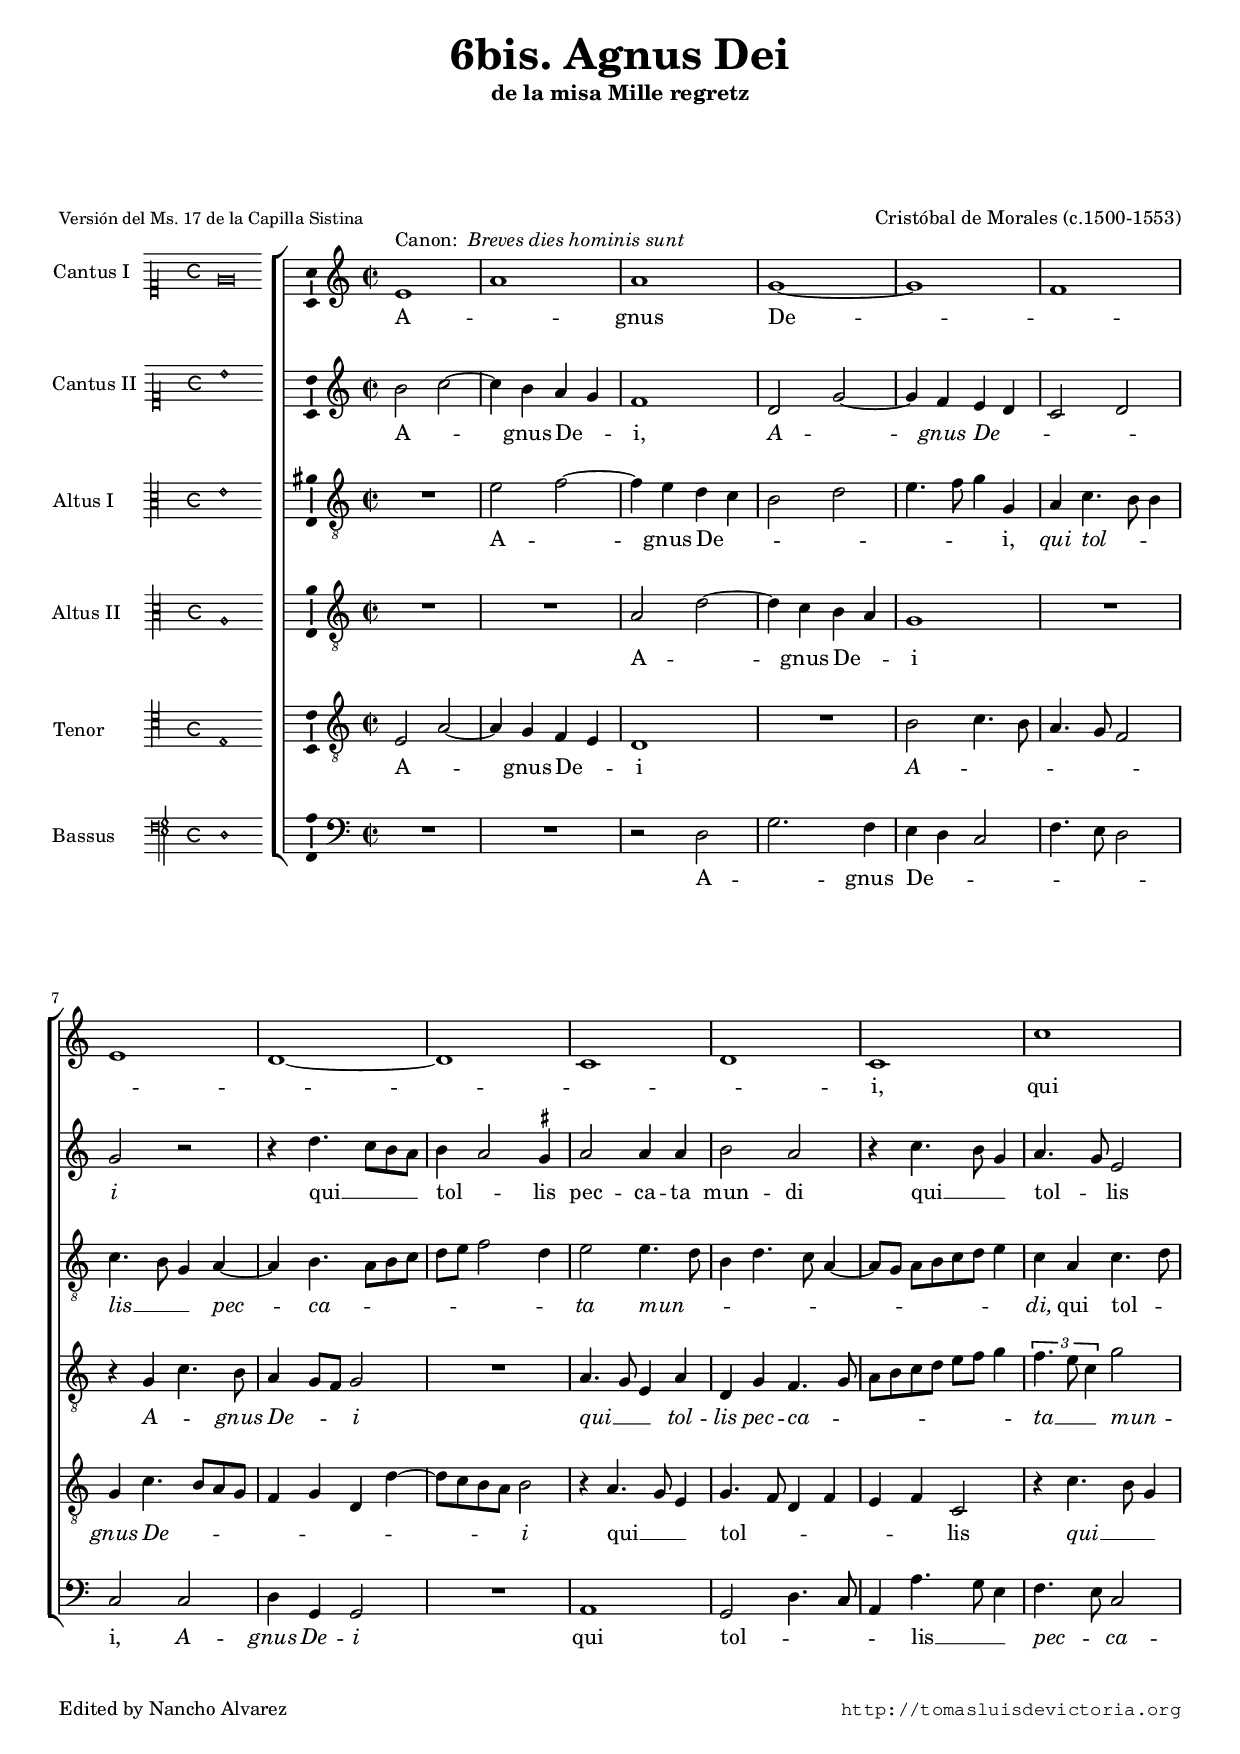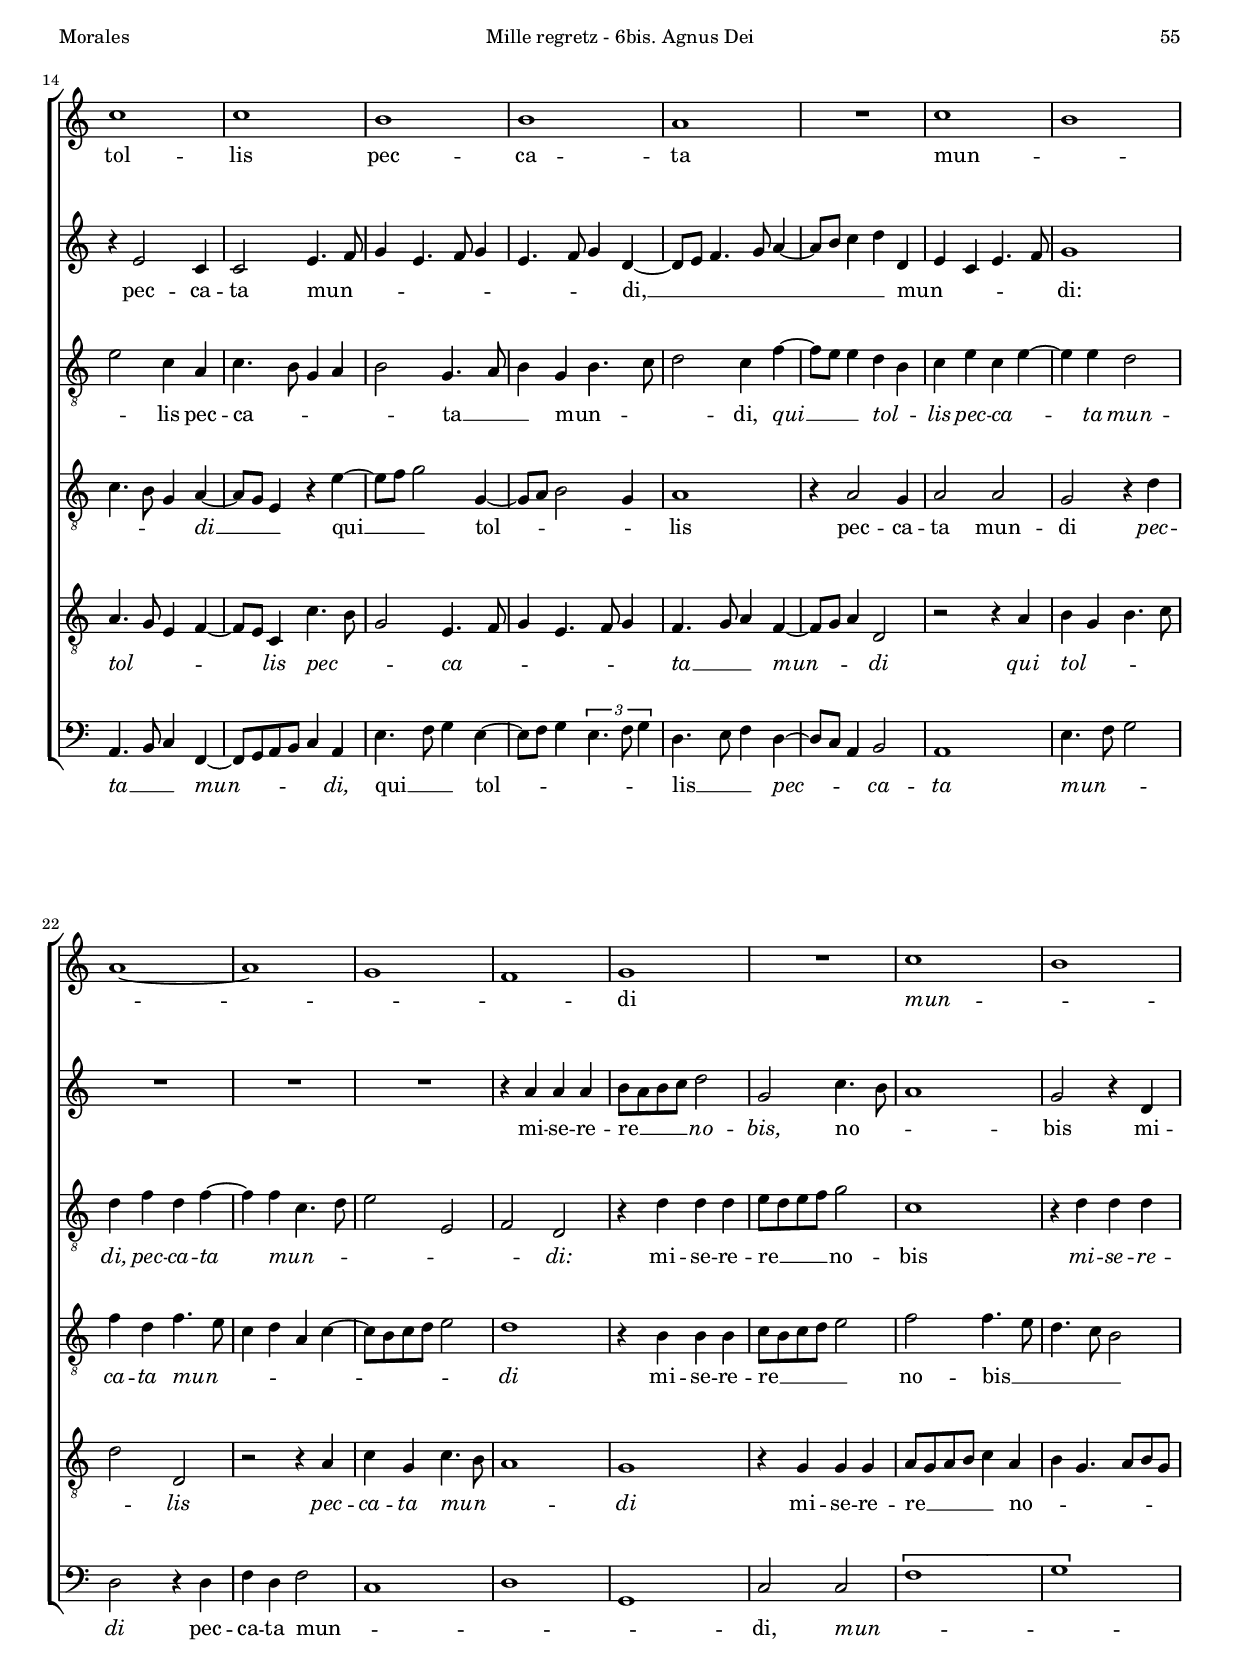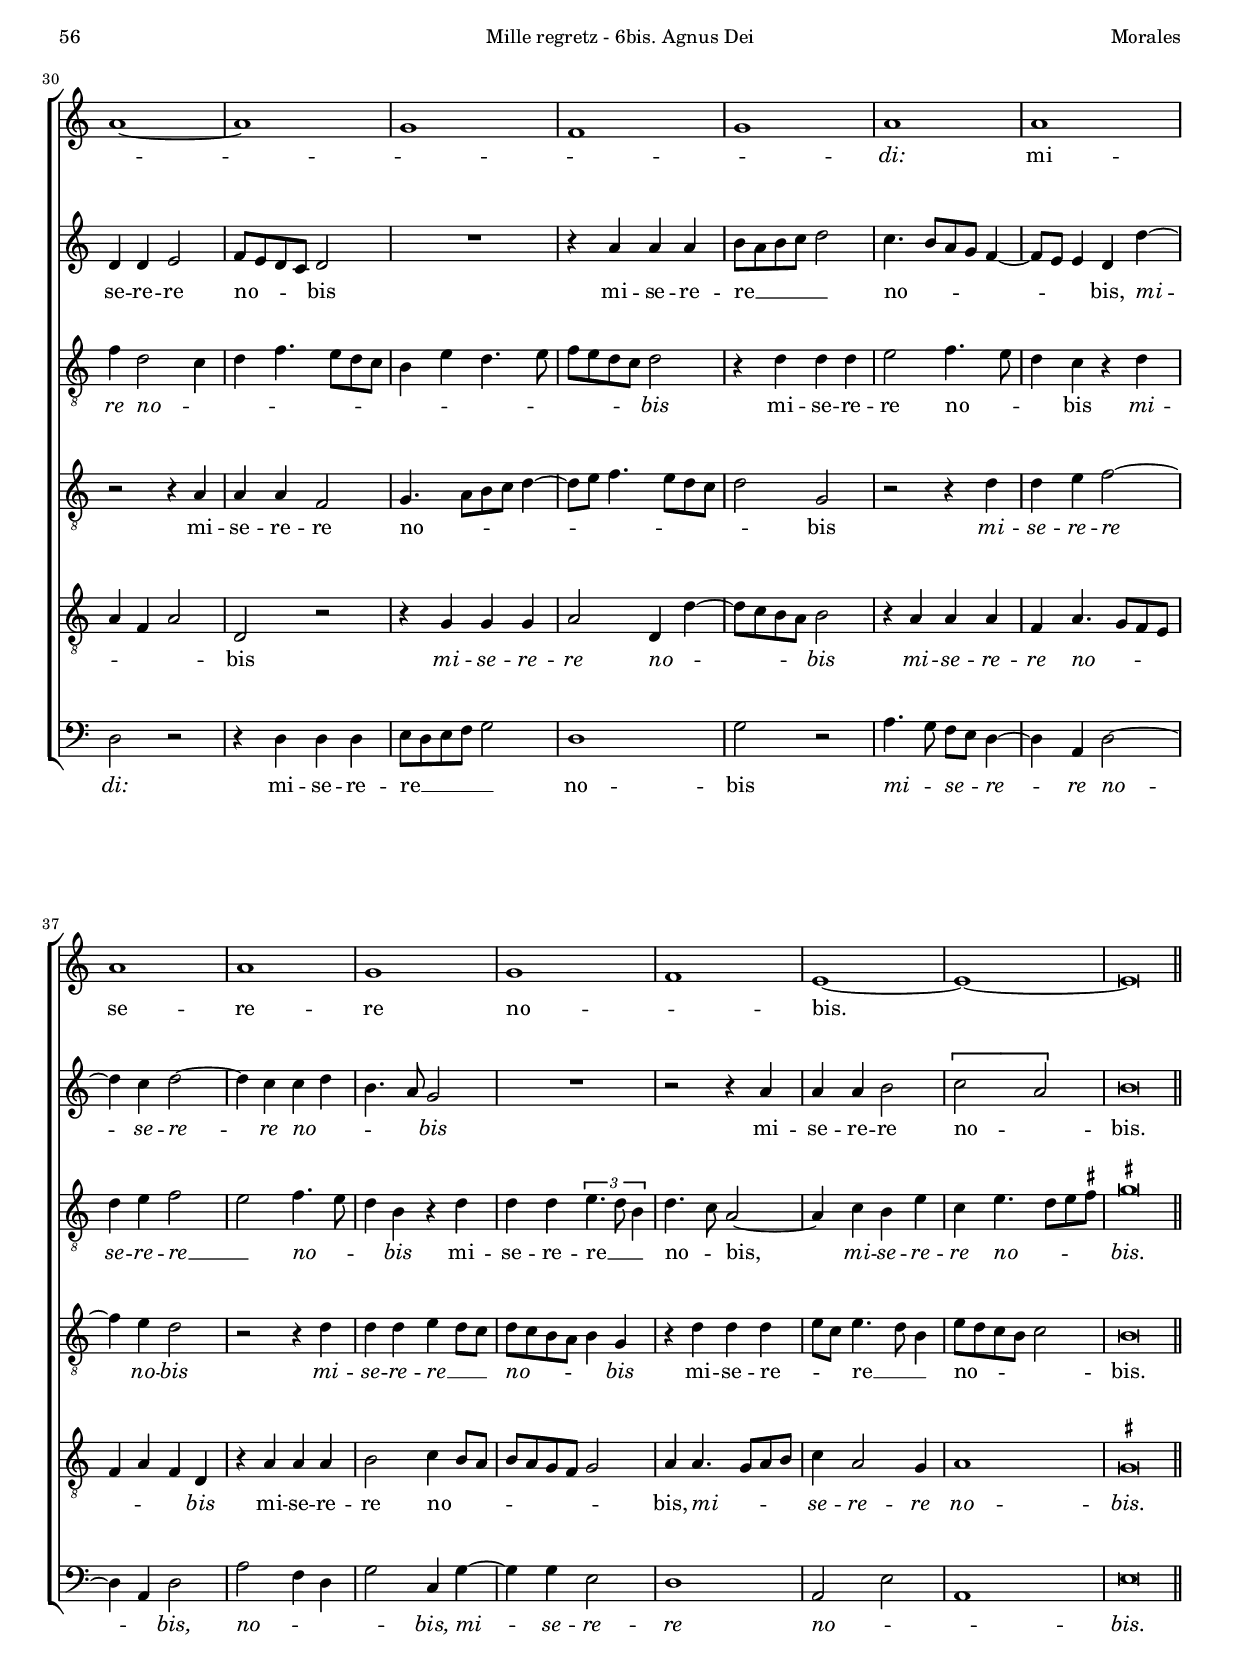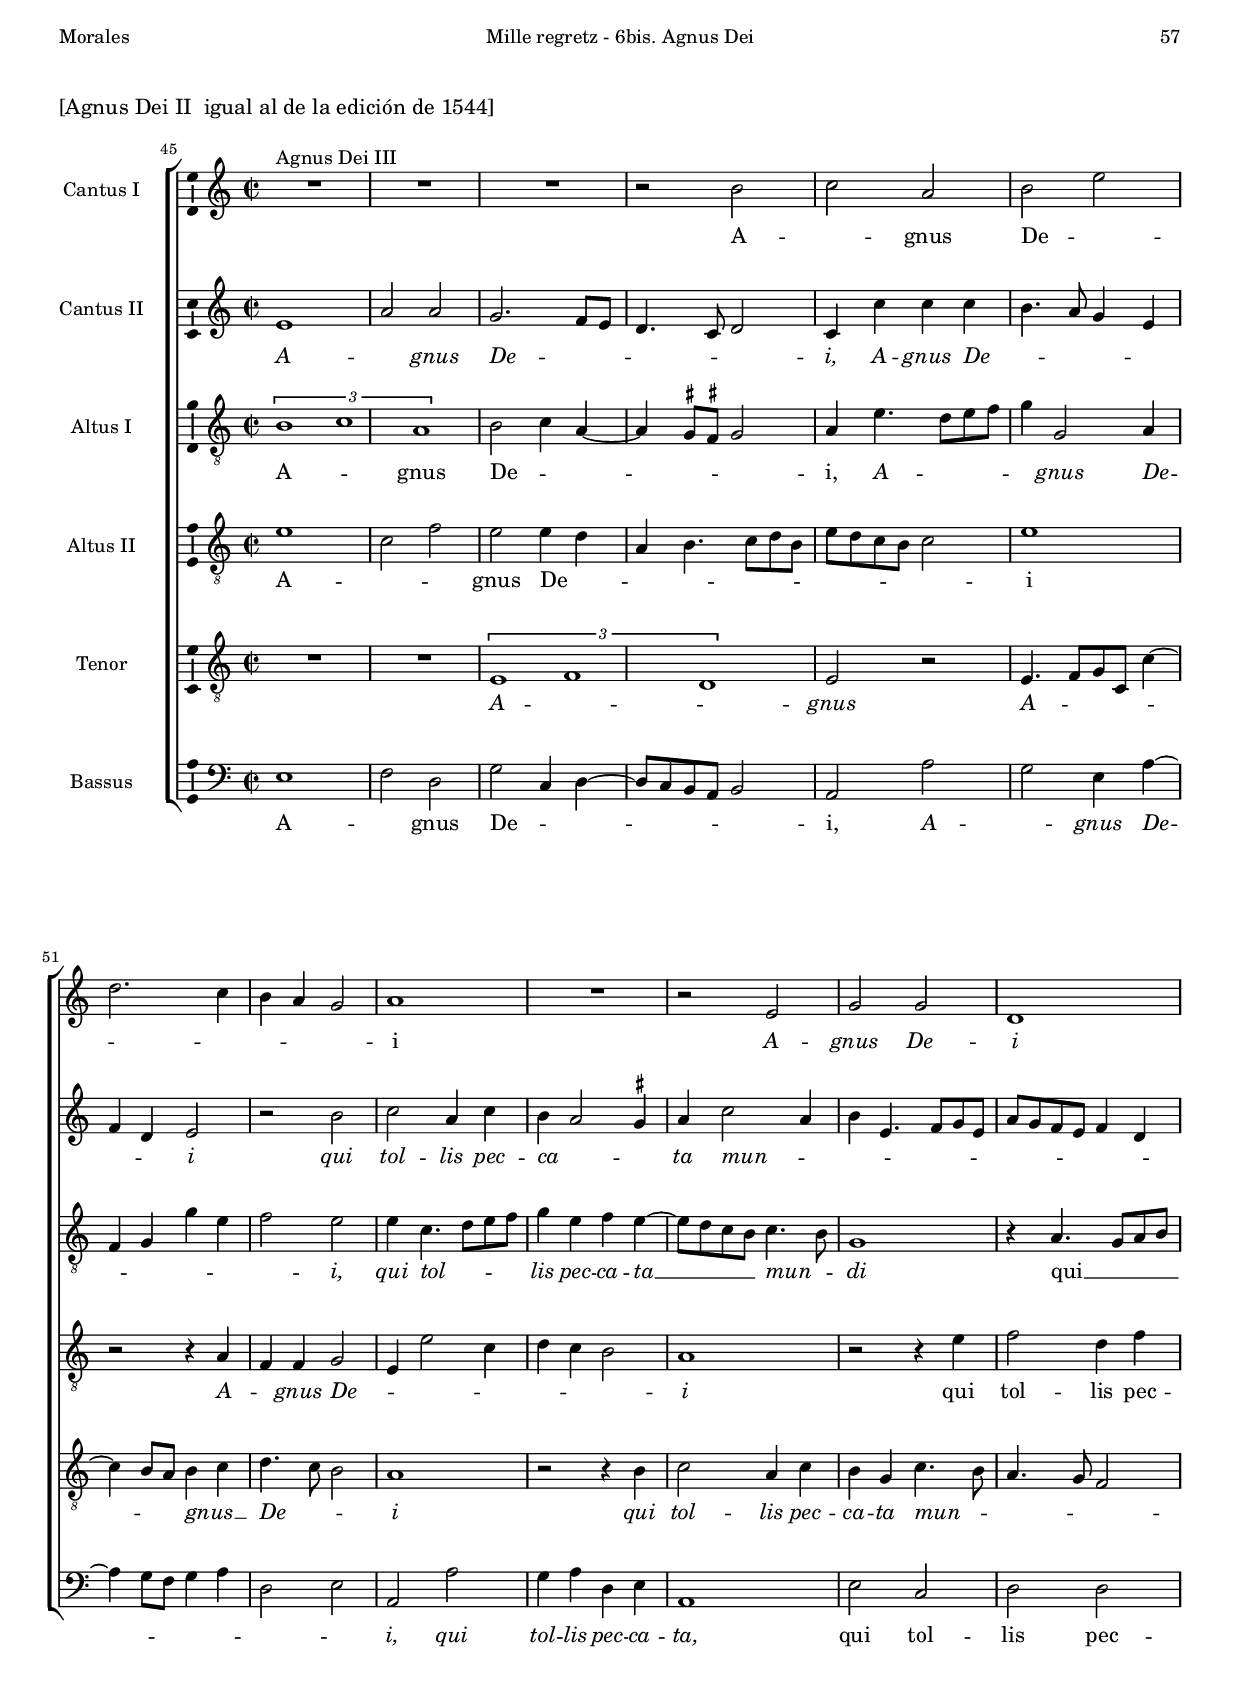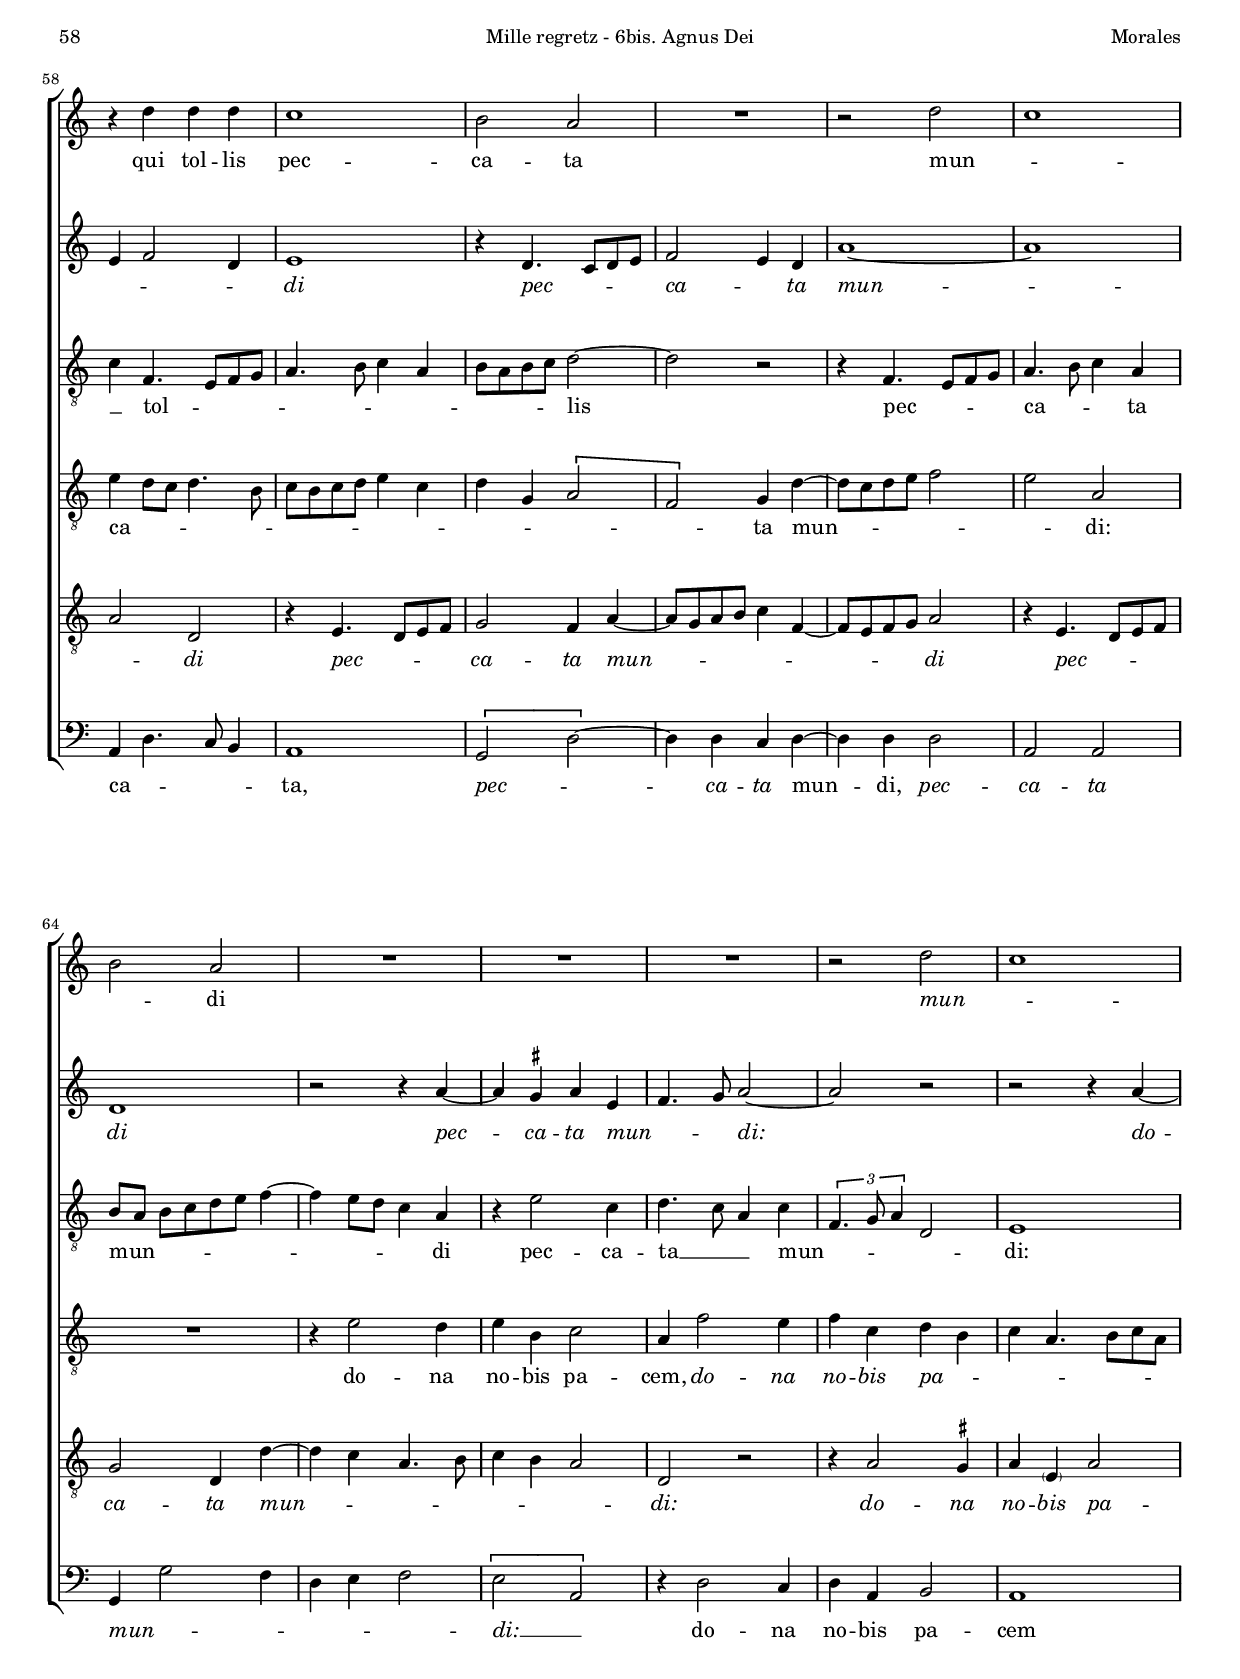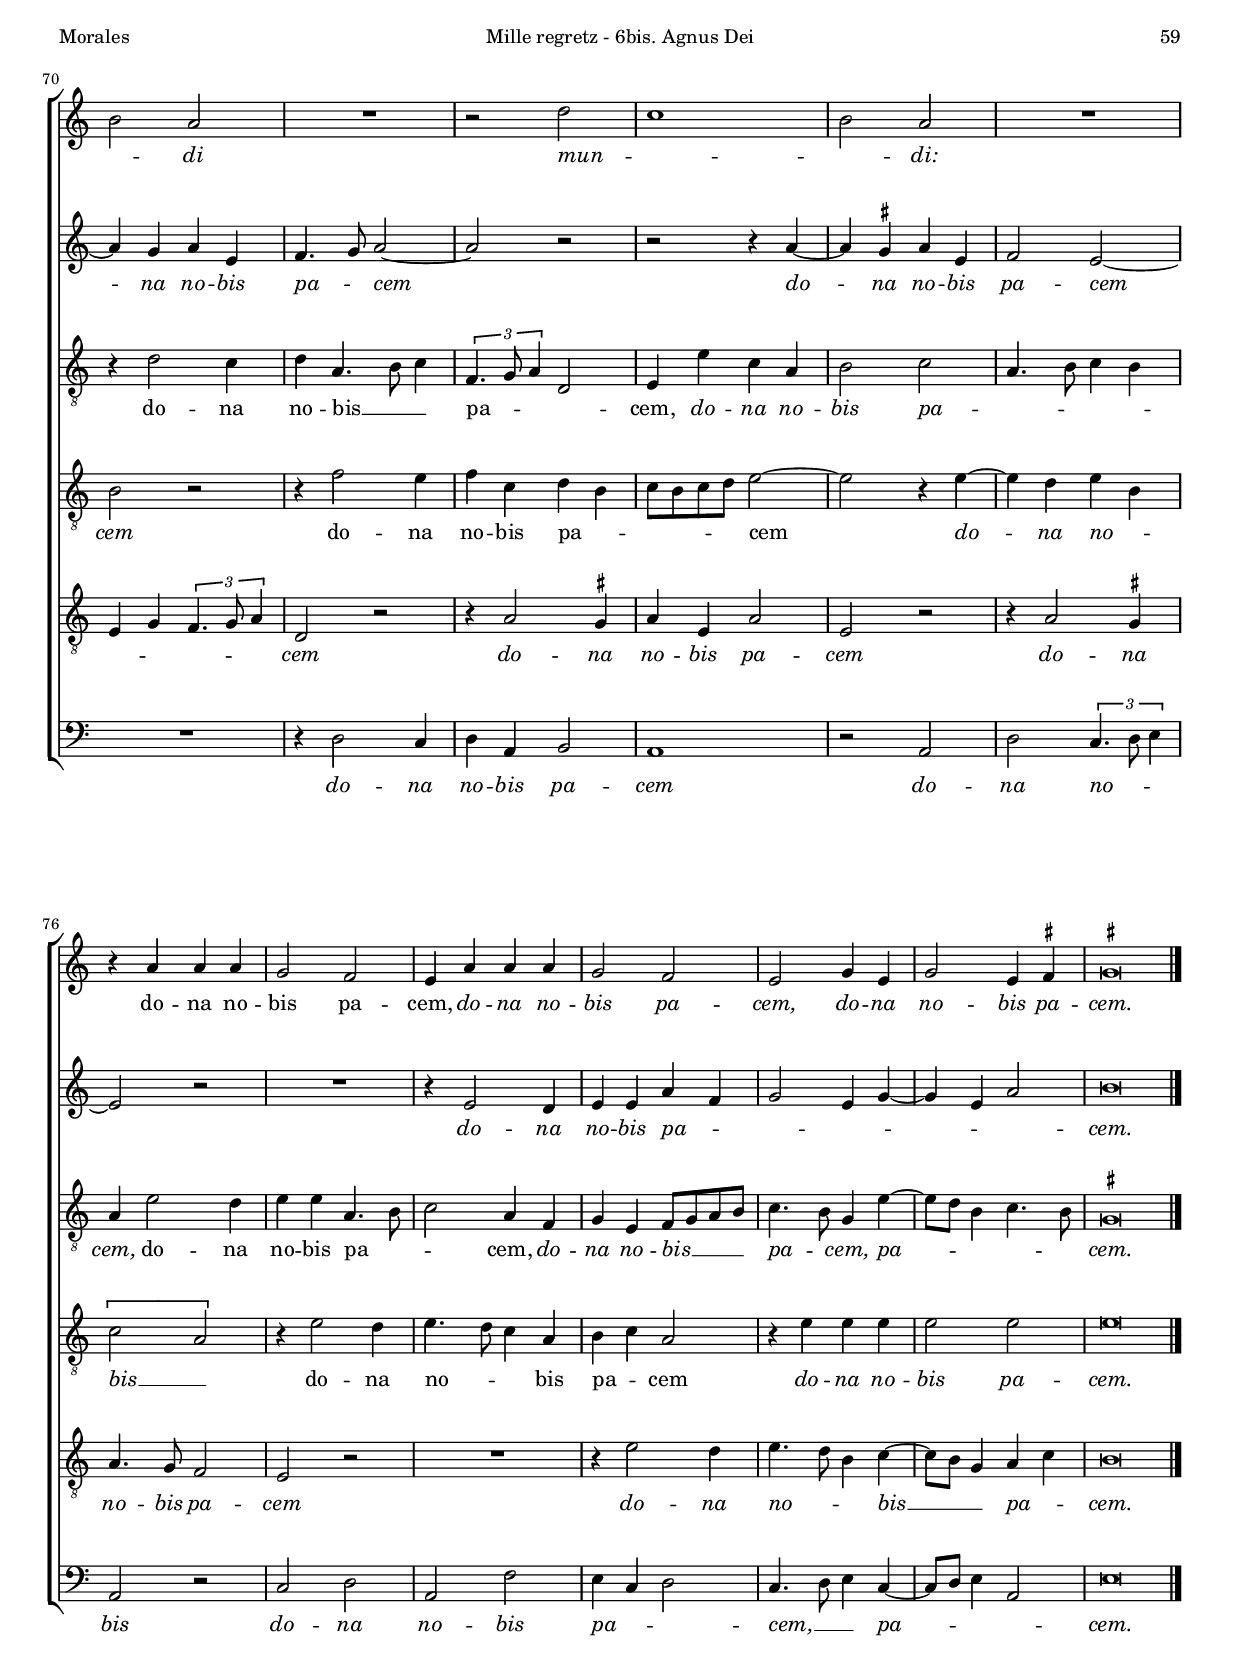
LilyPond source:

\version "2.18.0"

#(set-default-paper-size "a4")
#(set-global-staff-size 16.6)
#(ly:set-option 'point-and-click #f)
%mobile -s13.0 -i2.8

italicas=\override LyricText.font-shape = #'italic
rectas=\override LyricText.font-shape = #'upright
ss=\once \set suggestAccidentals = ##t
incipitwidth = 20

htitle="Mille regretz - 6bis. Agnus Dei"
hcomposer="Morales"

\header {
	title=\markup{\fontsize #3 "6bis. Agnus Dei"}
	subtitle="de la misa Mille regretz"
	subsubtitle=\markup{\column{" " " " " " " "}}
	composer="Cristóbal de Morales (c.1500-1553)"
        pdfauthor=\composer
	%opus="(-)"
	poet=\markup{\smaller "Versión del Ms. 17 de la Capilla Sistina"} 
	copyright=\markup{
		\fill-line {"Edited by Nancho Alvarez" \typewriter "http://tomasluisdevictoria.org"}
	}
%	tagline=""

}


global={\key c \major \time 2/2 \skip 1*44 \bar "||" \pageBreak
}


cantus=\relative c'{
	\once \override TextScript.padding = #1.5
	s4*0^\markup{"Canon: " \italic "Breves dies hominis sunt"}
	e1
	a
	a
	g ~
	g
	f
	e
	d ~
	d
	c
	d
	c
	c'
	c c
	b
	b
	a
	R1
	c1
	b
	a ~
	a
	g
	f
	g
	R1
	c1
	b
	a ~
	a
	g
	f
	g
	a
	a
	a
	a
	g
	g
	f
	e ~
	e ~
	e\breve*1/2
}

cantusdos=\relative c''{
	b2 c ~
	c4 b a g
	f1
	d2 g ~
	g4 f e d
	c2 d
	g r
	r4 d'4. c8 b a
	b4 a2 \ss gis4
	a2 a4 a
	b2 a
	r4 c4. b8 g4
	a4. g8 e2
	r4 e2 c4
	c2 e4. f8
	g4 e4. f8 g4
	e4. f8 g4 d ~
	d8 e f4. g8 a4 ~
	a8 b c4 d d,
	e c e4. f8
	g1
	R1*3
	r4 a a a
	b8 a b c d2
	g,2 c4. b8
	a1
	g2 r4 d
	d d e2
	f8 e d c d2
	R1
	r4 a' a a
	b8 a b c d2
	c4. b8[ a g] f4 ~
	f8 e e4 d d' ~
	d c d2 ~
	d4 c c d
	b4. a8 g2
	R1
	r2 r4 a
	a a b2
	\[c2 a\]
	b\breve*1/2
}

altus=\relative c'{
	\tupletUp
	R1
	e2 f ~
	f4 e d c
	b2 d
	e4. f8 g4 g,
	a c4. b8 b4
	c4. b8 g4 a ~
	a b4. a8 b c
	d e f2 d4
	e2 e4. d8
	b4 d4. c8 a4 ~
	a8[ g]a[ b c d] e4
	c4 a c4. d8
	e2 c4 a
	c4. b8 g4 a
	b2 g4. a8
	b4 g b4. c8
	d2 c4 f ~
	f8 e e4 d b
	c e c e ~
	e e d2
	d4 f d f ~
	f f c4. d8
	e2 e,
	f d
	r4 d' d d
	e8 d e f g2
	c,1
	r4 d d d
	f d2 c4
	d f4. e8 d c
	b4 e d4. e8
	f8 e d c d2
	r4 d d d
	e2 f4. e8
	d4 c r4 d
	d e f2
	e f4. e8
	d4 b r d
	d d \tuplet 3/2{e4. d8 b4}
	d4. c8 a2 ~
	a4 c b e
	c e4. d8 e \ss fis
	\ss gis\breve*1/2
}

altusdos=\relative c'{
	\tupletUp
	R1*2
	a2 d ~
	d4 c b a
	g1
	R1
	r4 g c4. b8
	a4 g8 f g2
	R1
	a4. g8 e4 a
	d, g f4. g8
	a8 b c d e f g4
	\tuplet 3/2{f4. e8 c4} g'2
	c,4. b8 g4 a ~
	a8 g e4 r4 e' ~
	e8 f g2 g,4 ~
	g8 a b2 g4
	a1
	r4 a2 g4
	a2 a
	g r4 d'
	f d f4. e8
	c4 d a c ~
	c8 b c d e2
	d1
	r4 b b b
	c8 b c d e2
	f2 f4. e8
	d4. c8 b2
	r2 r4 a
	a a f2
	g4. a8[ b c] d4 ~
	d8 e f4. e8 d c
	d2 g,
	r2 r4 d'
	d e f2 ~
	f4 e d2
	r2 r4 d
	d d e d8 c
	d c b a b4 g
	r4 d' d d
	e8 c e4. d8 b4
	e8 d c b c2
	b\breve*1/2
}

tenor=\relative c{
	e2 a ~
	a4 g f e
	d1
	R1
	b'2 c4. b8
	a4. g8 f2
	g4 c4. b8 a g
	f4 g d d' ~
	d8 c b a b2
	r4 a4. g8 e4
	g4. f8 d4 f
	e4 f c2
	r4 c'4. b8 g4
	a4. g8 e4 f ~
	f8 e c4 c'4. b8 
	g2 e4. f8
	g4 e4. f8 g4
	f4. g8 a4 f ~
	f8 g a4 d,2
	r2 r4 a'
	b g b4. c8
	d2 d,
	r2 r4 a'
	c g c4. b8 
	a1 g
	r4 g g g
	a8 g a b c4 a
	b g4. a8 b g
	a4 f a2
	d, r
	r4 g g g
	a2 d,4 d' ~
	d8 c b a b2r4 a a a
	f a4. g8 f e
	f4 a f d
	r4 a' a a
	b2 c4 b8 a
	b a g f g2
	a4 a4. g8 a b
	c4 a2 g4
	a1
	\ss gis\breve*1/2
}

bassus=\relative c{
	\tupletUp
	R1*2
	r2 d
	g2. f4
	e d c2
	f4. e8 d2
	c c
	d4 g, g2
	R1
	a1
	g2 d'4. c8
	a4 a'4. g8 e4
	f4. e8 c2
	a4. b8 c4 f, ~
	f8 g a b c4 a
	e'4. f8 g4 e ~
	e8 f g4 \tuplet 3/2{e4. f8 g4}
	d4. e8 f4 d ~
	d8 c a4 b2
	a1
	e'4. f8 g2
	d r4 d
	f d f2
	c1
	d
	g,
	c2 c
	\[f1
	g\]
	d2 r
	r4 d d d
	e8 d e f g2
	d1
	g2 r
	a4. g8 f8 e d4 ~
	d a d2 ~
	d4 a d2
	a'2 f4 d
	g2 c,4 g' ~
	g g e2
	d1
	a2 e'
	a,1
	e'\breve*1/2
}

textocantus=\lyricmode{
A -- _ gnus De -- _ _ _ _ _ i,
qui tol -- lis pec -- ca -- ta
mun -- _ _ _ _ di
\italicas 
mun -- _ _ _ _ _ di:
\rectas 
mi -- se -- re -- re no -- _ bis.
}

textocantusdos=\lyricmode{
A -- _ gnus De -- _ i,
\italicas 
A -- _ gnus De -- _ _ _ i
\rectas 
qui __ _ _ _ tol -- _ lis pec -- ca -- ta mun -- di
qui __ _ _ tol -- _ lis
pec -- ca -- ta mun -- _ _ _ _ _ _ _ _ di, __ _ _ _ _ _ _ _ 
mun -- _ _ _ _ di:
mi -- se -- re -- re __ _ _ _ 
\italicas no -- bis, \rectas 
no -- _ _ bis
mi -- se -- re -- re no -- _ _ _ bis
mi -- se -- re -- re __ _ _ _ _ no -- _ _ _ _ _ _ bis,
\italicas mi -- se -- re -- re no -- _ _ _ bis
\rectas 
mi -- se -- re -- re no -- _ bis.
}

textoaltus=\lyricmode{
A -- _ gnus De -- _ _ _ _ _ _ i,
\italicas 
qui tol -- _ _ lis __ _ _ pec -- ca -- _ _ _ _ _ _ _ ta mun -- _ _ _ _ _ _ _ _ _ _ _ di,
\rectas 
qui tol -- _ _ lis pec -- ca -- _ _ _ _ ta __ _ _ mun -- _ _ _ di,
\italicas 
qui __ _ _ tol -- _ lis pec -- ca -- _ ta mun -- di,
pec -- ca -- ta mun -- _ _ _ _ _ di:
\rectas 
mi -- se -- re -- re __ _ _ _ no -- bis
\italicas mi -- se -- re -- re no -- _ _ _ _ _ _ _ _ _ _ _ _ _ _ bis
\rectas 
mi -- se -- re -- re no -- _ _ bis
\italicas 
mi -- se -- re -- re __ _ no -- _ _ bis
\rectas 
mi -- se -- re -- re __ _ _ no -- _ bis,
\italicas 
mi -- se -- re -- re no -- _ _ _ bis.
}

textoaltusdos=\lyricmode{
A -- _ gnus De -- _ i
\italicas 
A -- _ gnus De -- _ _ i
qui __ _ _ tol -- lis pec -- ca -- _ _ _ _ _ _ _ _ ta __ _ _ mun -- _ _ _ di __ _ _ 
\rectas 
qui __ _ _ tol -- _ _ _ lis
pec -- ca -- ta mun -- di
\italicas 
pec -- ca -- ta mun -- _ _ _ _ _ _ _ _ _ di
\rectas 
mi -- se -- re -- re __ _ _ _ _ no -- bis __ _ _ _ _ 
mi -- se -- re -- re no -- _ _ _ _ _ _ _ _ _ _ bis
\italicas 
mi -- se -- re -- re no -- bis
mi -- se -- re -- re __ _ _ no -- _ _ _ _ bis
\rectas 
mi -- se -- re -- _ _ re __ _ _ no -- _ _ _ _ bis.
}

textotenor=\lyricmode{
A -- _ gnus De -- _ i
\italicas A -- _ _ _ _ _ gnus De -- _ _ _ _ _ _ _ _ _ _ i
\rectas 
qui __ _ _ tol -- _ _ _ _ _ lis
\italicas 
qui __ _ _ tol -- _ _ _ _ lis pec -- _ _ ca -- _ _ _ _ _ ta __ _ _ mun -- _ _ di
qui tol -- _ _ _ _ lis
pec -- ca -- ta mun -- _ _ di
\rectas 
mi -- se -- re -- re __ _ _ _ _ no -- _ _ _ _ _ _ _ _ bis
\italicas 
mi -- se -- re -- re no -- _ _ _ _ bis
mi -- se -- re -- re no -- _ _ _ _ _ _ bis
\rectas mi -- se -- re -- re no -- _ _ _ _ _ _ _ bis,
\italicas mi -- _ _ _ se -- re -- re no -- bis.
}

textobassus=\lyricmode{
A -- _ gnus De -- _ _ _ _ _ i,
\italicas 
A -- gnus De -- i
\rectas 
qui tol -- _ _ _ lis __ _ _ 
\italicas 
pec -- _ ca -- ta __ _ _ mun -- _ _ _ _ di,
\rectas 
qui __ _ _ tol -- _ _ _ _ _ lis __ _ _ 
\italicas 
pec -- _ _ ca -- ta
mun -- _ _ di
\rectas 
pec -- ca -- ta mun -- _ _ _ di,
\italicas 
mun -- _ _ di:
\rectas 
mi -- se -- re -- re __ _ _ _ _ no -- bis
\italicas mi -- _ se -- _ re -- re no -- _ bis,
no -- _ _ _ bis,
\italicas 
mi -- se -- re -- re no -- _ _ bis.
}


incipitcantus=\markup{
	\score{
		{ 
		\set Staff.instrumentName="Cantus I  "
		\override NoteHead.style = #'neomensural
		\override Staff.TimeSignature.style = #'neomensural
		\cadenzaOn 
		\clef "petrucci-c1"
		\key c \major
		\time 4/4 % sanctus y benedictus 2/2
		e'\breve
		} 
	\layout { line-width=\incipitwidth indent = 0 }
	}
}
incipitcantusdos=\markup{
	\score{
		{ 
		\set Staff.instrumentName="Cantus II "
		\override NoteHead.style = #'neomensural
		\override Staff.TimeSignature.style = #'neomensural
		\cadenzaOn 
		\clef "petrucci-c1"
		\key c \major
		\time 4/4
		b'1
		} 
	\layout { line-width=\incipitwidth indent = 0 }
	}
}

incipitaltus=\markup{
	\score{
		{ 
		\set Staff.instrumentName="Altus I     "
		\override NoteHead.style = #'neomensural 
		\override Staff.TimeSignature.style = #'neomensural
		\cadenzaOn 
		\clef "petrucci-c3"
		\key c \major
		\time 4/4
		e'1
		} 
	\layout { line-width=\incipitwidth indent = 0 }
	}
}

incipitaltusdos=\markup{
	\score{
		{ 
		\set Staff.instrumentName="Altus II    "
		\override NoteHead.style = #'neomensural 
		\override Staff.TimeSignature.style = #'neomensural
		\cadenzaOn 
		\clef "petrucci-c3"
		\key c \major
		\time 4/4
		a1
		} 
	\layout { line-width=\incipitwidth indent = 0 }
	}
}


incipittenor=\markup{
	\score{
		{ 
		\set Staff.instrumentName="Tenor       "
		\override NoteHead.style = #'neomensural 
		\override Staff.TimeSignature.style = #'neomensural
		\cadenzaOn 
		\clef "petrucci-c4"
		\key c \major
		\time 4/4
		e1
		} 
	\layout { line-width=\incipitwidth indent=0 }
	}
}

incipitbassus=\markup{
	\score{
		{ 
		\set Staff.instrumentName="Bassus     "
		\override NoteHead.style = #'neomensural
		\override Staff.TimeSignature.style = #'neomensural
		\cadenzaOn 
		\clef "petrucci-f4"
		\key c \major
		\time 4/4
		d1
		} 
	\layout { line-width=\incipitwidth indent = 0 }
	}
}


\score {\transpose c' c'{
\new ChoirStaff<<

	\new Staff <<\global
	\new Voice="v1" {
		\set Staff.instrumentName=\incipitcantus
		\clef "treble"
		\cantus }
	\new Lyrics \lyricsto "v1" {\textocantus }
	>>

	\new Staff <<\global
	\new Voice="v6" {
		\set Staff.instrumentName=\incipitcantusdos
		\clef "treble"
		\cantusdos }
	\new Lyrics \lyricsto "v6" {\textocantusdos }
	>>

	\new Staff <<\global
	\new Voice="v2" {
		\set Staff.instrumentName=\incipitaltus
		\clef "G_8"
		\altus }
	\new Lyrics \lyricsto "v2" {\textoaltus }
	>>

	\new Staff <<\global
	\new Voice="v5" {
		\set Staff.instrumentName=\incipitaltusdos
		\clef "G_8"
		\altusdos }
	\new Lyrics \lyricsto "v5" {\textoaltusdos }
	>>
	
	\new Staff <<\global
	\new Voice="v3" {
		\set Staff.instrumentName=\incipittenor
		\clef "G_8"
		\tenor }
	\new Lyrics \lyricsto "v3" {\textotenor }
	>>

	\new Staff <<\global
	\new Voice="v4" {
		\set Staff.instrumentName=\incipitbassus
		\clef "bass"
		\bassus }
	\new Lyrics \lyricsto "v4" {\textobassus }
	>>
	
>>

	} % transpose

\layout{ 
	\context {\Lyrics 
		\override VerticalAxisGroup.staff-affinity = #UP
		\override VerticalAxisGroup.nonstaff-relatedstaff-spacing =
			#'((basic-distance . 0) (minimum-distance . 0) (padding . 1))
		\override LyricText.font-size = #1.2
		\override LyricHyphen.minimum-distance = #0.5
	}
	\context {\Score 
		\override BarNumber.padding = #2 
	}
	\context {\Voice 
		%melismaBusyProperties = #'()
		%autoBeaming = ##f
	}
	%\context { \Staff \RemoveEmptyStaves }
	\context {\Staff 
		\override VerticalAxisGroup.staff-staff-spacing =
			#'((basic-distance . 11) (minimum-distance . 0) (padding . 1))
		\consists Ambitus_engraver 
		\override LigatureBracket.padding = #1
	}
}

%\midi {}

}


%%%%%%%%%%%%%%%%%%%%%%%%%%%%%%%%%%%%%%%%%%%%%%%%%%%%%%%%%%%%%%%%%

\markup{\larger \column{" " " " "[Agnus Dei II  igual al de la edición de 1544]"}} %notablet

%%%%%%%%%%%%%%%%%%%%%%%%%%%%%%%%%%%%%%%%%%%%%%%%%%%%%%%%%%%%%%%%%



global={\key c \major \time 2/2 \skip 1*38 \bar "|." 
}


cantus=\relative c''{
	\set Score.currentBarNumber = #45 \bar ""
	s4*0^\markup{"Agnus Dei III"}
	R1*3
	r2 b
	c a
	b e
	d2. c4
	b a g2
	a1
	R1
	r2 e
	g g
	d1
	r4 d' d d
	c1
	b2 a
	R1
	r2 d
	c1
	b2 a
	R1*3
	r2 d
	c1
	b2 a
	R1
	r2 d
	c1
	b2 a
	R1
	r4 a a a
	g2 f
	e4 a a a
	g2 f
	e g4 e
	g2 e4 \ss fis
	\ss gis\breve*1/2
}

cantusdos=\relative c'{
	e1
	a2 a
	g2. f8 e
	d4. c8 d2
	c4 c' c c
	b4. a8 g4 e
	f d e2
	r2 b'
	c2 a4 c
	b4 a2 \ss gis4
	a4 c2 a4
	b4 e,4. f8 g e
	a8 g f e f4 d
	e f2 d4
	e1
	r4 d4. c8 d e
	f2 e4 d
	a'1 ~
	a
	d,
	r2 r4 a' ~
	a \ss gis a e
	f4. g8 a2 ~
	a r
	r r4 a ~
	a g a e
	f4. g8 a2 ~
	a r
	r r4 a ~
	a \ss gis a e
	f2 e ~
	e r
	R1
	r4 e2 d4
	e e a f
	g2 e4 g ~
	g e a2
	b\breve*1/2
}

altus=\relative c'{
	\tupletUp
	\tuplet 3/2{b1 c a}
	b2 c4 a ~
	a \ss gis8 \ss fis gis2
	a4 e'4. d8 e f
	g4 g,2 a4
	f g g' e
	f2 e
	e4 c4. d8 e f
	g4 e f e ~
	e8 d c b c4. b8
	g1
	r4 a4. g8 a b
	c4 f,4. e8 f g
	a4. b8 c4 a
	b8 a b c d2 ~
	d r
	r4 f,4. e8 f g
	a4. b8 c4 a
	b8[ a] b[ c d e] f4 ~
	f4 e8 d c4 a
	r4 e'2 c4
	d4. c8 a4 c
	\tuplet 3/2{f,4. g8 a4} d,2
	e1
	r4 d'2 c4
	d4 a4. b8 c4
	\tuplet 3/2{f,4. g8 a4} d,2
	e4 e' c a
	b2 c
	a4. b8 c4 b
	a e'2 d4
	e4 e a,4. b8
	c2 a4 f
	g e f8 g a b
	c4. b8 g4 e' ~
	e8 d b4 c4. b8
	\ss gis\breve*1/2
}

altusdos=\relative c'{
	e1
	c2 f
	e e4 d
	a b4. c8 d b
	e d c b c2
	e1
	r2 r4 a,
	f f g2
	e4 e'2 c4
	d c b2
	a1
	r2 r4 e'
	f2 d4 f
	e d8 c d4. b8
	c b c d e4 c
	d4 g, \[a2
	f\] g4 d' ~
	d8 c d e f2
	e a,
	R1
	r4 e'2 d4
	e b c2
	a4 f'2 e4
	f c d b
	c a4. b8 c a
	b2 r
	r4 f'2 e4
	f c d b
	c8 b c d e2 ~
	e r4 e ~
	e4 d e b
	\[c2 a\]
	r4 e'2 d4
	e4. d8 c4 a
	b c a2
	r4 e' e e
	e2 e
	e\breve*1/2
}

tenor=\relative c{
	\tupletUp
	R1*2
	\tuplet 3/2{e1 f d}
	e2 r
	e4. f8[ g c,] c'4 ~
	c b8 a b4 c
	d4. c8 b2
	a1
	r2 r4 b
	c2 a4 c
	b g c4. b8
	a4. g8 f2
	a d,
	r4 e4. d8 e f
	g2 f4 a ~
	a8 g a b c4 f, ~
	f8 e f g a2
	r4 e4. d8 e f
	g2 d4 d' ~
	d4 c a4. b8
	c4 b a2
	d, r
	r4 a'2 \ss gis4
	a \parenthesize e a2 % CSIC d
	e4 g \tuplet 3/2{f4. g8 a4}
	d,2 r
	r4 a'2 \ss gis4
	a4 e a2
	e r
	r4 a2 \ss gis4
	a4. g8 f2
	e2 r
	R1
	r4 e'2 d4
	e4. d8 b4 c ~
	c8 b g4 a c
	b\breve*1/2
}

bassus=\relative c{
	\tupletUp
	e1
	f2 d
	g c,4 d ~
	d8 c b a b2
	a a'
	g e4 a ~
	a g8 f g4 a
	d,2 e
	a, a'
	g4 a d, e
	a,1
	e'2c
	d d
	a4 d4. c8 b4
	a1
	\[g2 d' ~ \]
	d4 d c d ~
	d d d2
	a a
	g4 g'2 f4
	d4 e f2
	\[e2 a,\]
	r4 d2 c4
	d a b2
	a1
	R1
	r4 d2 c4
	d a b2
	a1
	r2 a
	d \tuplet 3/2{c4. d8 e4}
	a,2 r
	c2 d
	a f'
	e4 c d2
	c4. d8 e4 c ~
	c8 d e4 a,2
	e'\breve*1/2
}

textocantus=\lyricmode{
A -- _ gnus De -- _ _ _ _ _ _ i
\italicas 
A -- gnus De -- i
\rectas 
qui tol -- lis pec -- ca -- ta
mun -- _ _ di
\italicas 
mun -- _ _ di
mun -- _ _ di:
\rectas 
do -- na no -- bis pa -- cem,
\italicas 
do -- na no -- bis pa -- cem,
do -- na no -- bis pa -- cem.
}

textocantusdos=\lyricmode{
\italicas % todo italicas ?!
A -- _ gnus De -- _ _ _ _ _ i,
A -- gnus De -- _ _ _ _ _ _ i
qui tol -- lis pec -- ca -- _ _ ta mun -- _ _ _ _ _ _ _ _ _ _ _ _ _ _ _ di
pec -- _ _ _ ca -- _ ta mun -- di
pec -- ca -- ta mun -- _ _ di:
do -- na no -- bis pa -- _ cem
do -- na no -- bis pa -- cem
do -- na no -- bis pa -- _ _ _ _ _ _ cem.
}

textoaltus=\lyricmode{
A -- _ gnus De -- _ _ _ _ _ i,
\italicas 
A -- _ _ _ _ gnus De -- _ _ _ _ _ i,
qui tol -- _ _ _ lis pec -- ca -- ta __ _ _ _ mun -- _ di
\rectas 
qui __ _ _ _ _ tol -- _ _ _ _ _ _ _ _ _ _ _ lis
pec -- _ _ _ ca -- _ _ ta mun -- _ _ _ _ _ _ _ _ _ di
pec -- ca -- ta __ _ _ mun -- _ _ _ _ di:
do -- na no -- bis __ _ _ pa -- _ _ _ cem,
\italicas 
do -- na no -- bis pa -- _ _ _ _ cem,
\rectas 
do -- na no -- bis pa -- _ _ cem,
\italicas 
do -- na no -- bis __ _ _ _ pa -- _ cem,
pa -- _ _ _ _ cem.
}

textoaltusdos=\lyricmode{
A -- _ _ gnus De -- _ _ _ _ _ _ _ _ _ _ _ i
\italicas 
A -- _ gnus De -- _ _ _ _ _ _ i
\rectas 
qui tol -- lis pec -- ca -- _ _ _ _ _ _ _ _ _ _ _ _ _ _ ta mun -- _ _ _ _ _ di:
do -- na no -- bis pa -- cem,
\italicas do -- na no -- bis pa -- _ _ _ _ _ _ cem
\rectas 
do -- na no -- bis pa -- _ _ _ _ _ cem
\italicas 
do -- na no -- _ bis __ _ 
\rectas do -- na no -- _ _ bis pa -- _ cem
\italicas 
do -- na no -- bis pa -- cem.
}

textotenor=\lyricmode{
\italicas
A -- _ _ gnus
A -- _ _ _ _ _ _ gnus __ _ De -- _ _ i
qui % CSIC: \rectas qui \italicas
tol -- lis pec -- ca -- ta mun -- _ _ _ _ _ di
pec -- _ _ _ ca -- ta mun -- _ _ _ _ _ _ _ _ di
pec -- _ _ _ ca -- ta mun -- _ _ _ _ _ _ di:
do -- na no -- bis pa -- _ _ _ _ _ cem
do -- na no -- bis pa -- cem
do -- na no -- bis pa -- cem
do -- na no -- _ _ bis __ _ _ pa -- _ cem. % todo italicas ?!
}

textobassus=\lyricmode{
A -- _ gnus De -- _ _ _ _ _ _ i,
\italicas 
A -- _ gnus De -- _ _ _ _ _ _ i,
qui tol -- lis pec -- ca -- ta,
\rectas 
qui tol -- lis pec -- ca -- _ _ _ ta,
\italicas 
pec -- _ ca -- ta \rectas 
mun -- di,
\italicas pec -- ca -- ta mun -- _ _ _ _ _ di: __ _ 
\rectas 
do -- na no -- bis pa -- cem
\italicas 
do -- na no -- bis pa -- cem
do -- na no -- _ _ bis
do -- na no -- bis pa -- _ _ cem, __ _ _ 
pa -- _ _ _ cem.
}


\score {\transpose c' c'{
\new ChoirStaff<<

	\new Staff <<\global
	\new Voice="v1" {
		\set Staff.instrumentName="Cantus I "
		\clef "treble"
		\cantus }
	\new Lyrics \lyricsto "v1" {\textocantus }
	>>

	\new Staff <<\global
	\new Voice="v6" {
		\set Staff.instrumentName="Cantus II "
		\clef "treble"
		\cantusdos }
	\new Lyrics \lyricsto "v6" {\textocantusdos }
	>>

	\new Staff <<\global
	\new Voice="v2" {
		\set Staff.instrumentName="Altus I "
		\clef "G_8"
		\altus }
	\new Lyrics \lyricsto "v2" {\textoaltus }
	>>

	\new Staff <<\global
	\new Voice="v5" {
		\set Staff.instrumentName="Altus II "
		\clef "G_8"
		\altusdos }
	\new Lyrics \lyricsto "v5" {\textoaltusdos }
	>>
	
	\new Staff <<\global
	\new Voice="v3" {
		\set Staff.instrumentName="Tenor "
		\clef "G_8"
		\tenor }
	\new Lyrics \lyricsto "v3" {\textotenor }
	>>

	\new Staff <<\global
	\new Voice="v4" {
		\set Staff.instrumentName="Bassus "
		\clef "bass"
		\bassus }
	\new Lyrics \lyricsto "v4" {\textobassus }
	>>
	
>>

	} % transpose

\layout{ indent=2\cm
	\context {\Lyrics 
		\override VerticalAxisGroup.staff-affinity = #UP
		\override VerticalAxisGroup.nonstaff-relatedstaff-spacing =
			#'((basic-distance . 0) (minimum-distance . 0) (padding . 1))
		\override LyricText.font-size = #1.2
		\override LyricHyphen.minimum-distance = #0.5
	}
	\context {\Score 
		\override BarNumber.padding = #2 
	}
	\context {\Voice 
		%melismaBusyProperties = #'()
		%autoBeaming = ##f
	}
	%\context { \Staff \RemoveEmptyStaves }
	\context {\Staff 
		\override VerticalAxisGroup.staff-staff-spacing =
			#'((basic-distance . 11) (minimum-distance . 0) (padding . 1))
		\consists Ambitus_engraver 
		\override LigatureBracket.padding = #1
	}
}

%\midi {}

}





\paper{
	evenHeaderMarkup=\markup  \fill-line { \fromproperty #'page:page-number-string \htitle \hcomposer }
	oddHeaderMarkup= \markup  \fill-line { \on-the-fly #not-first-page \hcomposer \on-the-fly #not-first-page \htitle \on-the-fly #not-first-page \fromproperty #'page:page-number-string }
	%system-count=8
	ragged-last-bottom = ##f
	indent=3.8\cm
	system-system-spacing =
	#'((basic-distance . 20) (minimum-distance . 0) (padding . 5))
	top-system-spacing = % header
	#'((basic-distance . 8) (minimum-distance . 0) (padding . 0))
	last-bottom-spacing = % footer
	#'((basic-distance . 12) (minimum-distance . 0) (padding . 0))
	%top-markup-spacing #'basic-distance = 0
	markup-system-spacing #'basic-distance = 8


first-page-number=54
oddHeaderMarkup=\markup \fill-line {\hcomposer \htitle \fromproperty #'page:page-number-string }
evenHeaderMarkup=\markup \fill-line {\on-the-fly #not-first-page \fromproperty #'page:page-number-string \on-the-fly #not-first-page \htitle \on-the-fly #not-first-page \hcomposer }
}